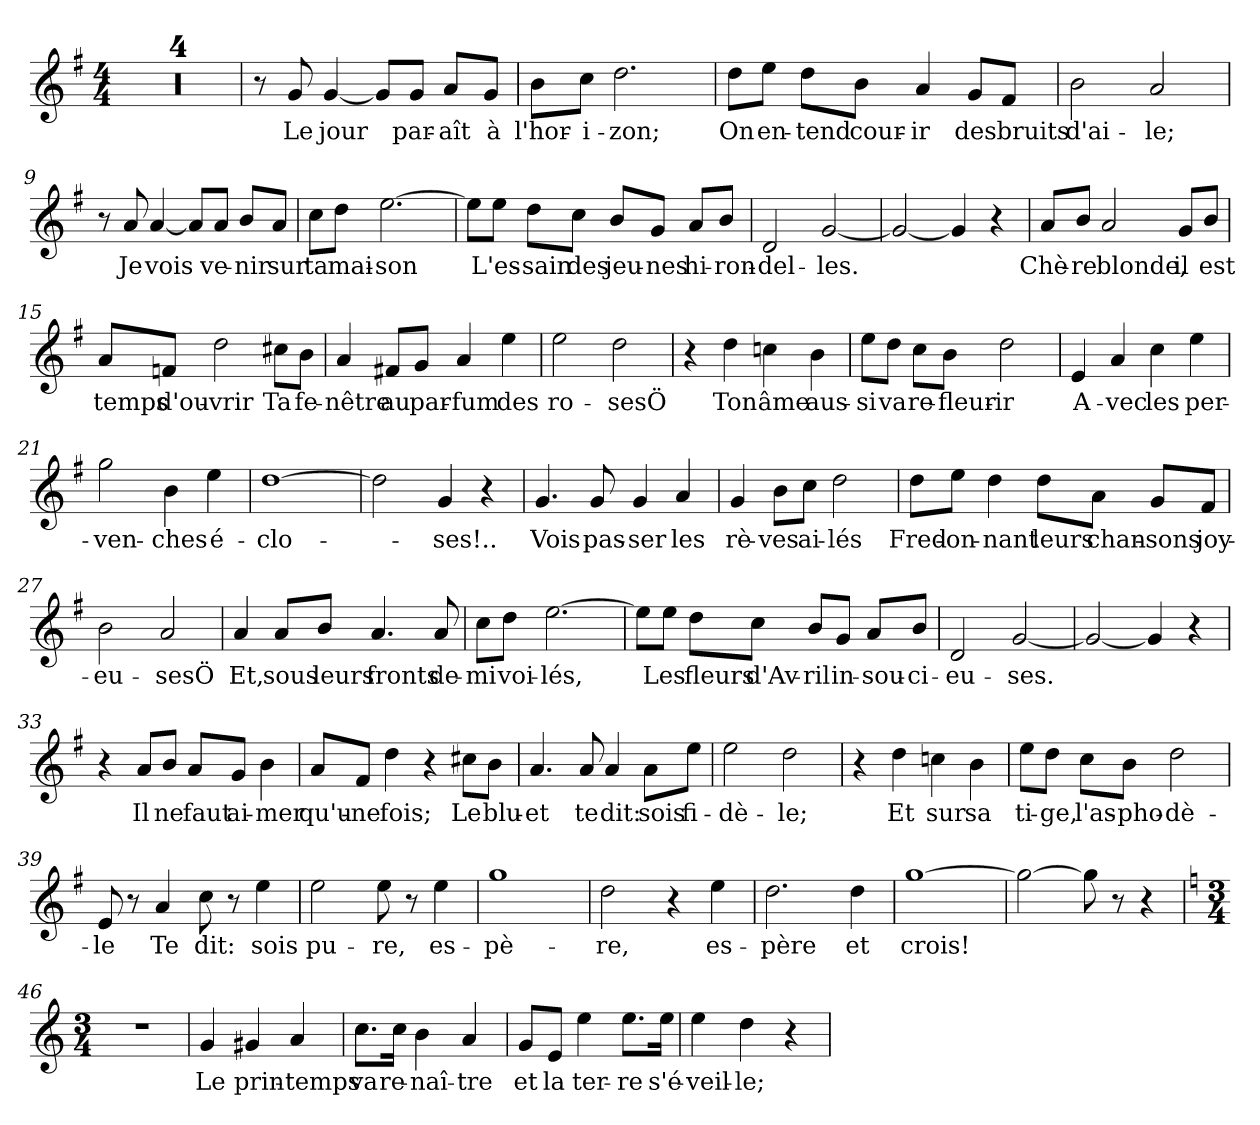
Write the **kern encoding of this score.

**kern	**text
*part1	*part1
*staff1	*staff1
*clefG2	*
*k[f#]	*
*M4/4	*
=1	=1
1r	.
=2	=2
1r	.
=3	=3
1r	.
=4	=4
1r	.
=5	=5
8r	.
!	!LO:LY:b
8g/	Le
!	!LO:LY:b
[4g/	jour
8g/L]	.
!	!LO:LY:b
8g/J	par-
!	!LO:LY:b
8a/L	-aît
!	!LO:LY:b
8g/J	à
=6	=6
!	!LO:LY:b
8b\L	l'hor-
!	!LO:LY:b
8cc\J	-i-
!	!LO:LY:b
2.dd\	-zon;
=7	=7
!	!LO:LY:b
8dd\L	On
!	!LO:LY:b
8ee\J	en-
!	!LO:LY:b
8dd\L	-tend
!	!LO:LY:b
8b\J	cour-
!	!LO:LY:b
4a/	-ir
!	!LO:LY:b
8g/L	des
!	!LO:LY:b
8f#/J	bruits
=8	=8
!	!LO:LY:b
2b\	d'ai-
!	!LO:LY:b
2a/	-le;
=9	=9
8r	.
!	!LO:LY:b
8a/	Je
!	!LO:LY:b
[4a/	vois
8a/L]	.
!	!LO:LY:b
8a/J	ve-
!	!LO:LY:b
8b/L	-nir
!	!LO:LY:b
8a/J	sur
!!LO:LB:g=z
=10	=10
!	!LO:LY:b
8cc\L	ta
!	!LO:LY:b
8dd\J	mai-
!	!LO:LY:b
[2.ee\	-son
=11	=11
8ee\L]	.
!	!LO:LY:b
8ee\J	L'es-
!	!LO:LY:b
8dd\L	-sain
!	!LO:LY:b
8cc\J	des
!	!LO:LY:b
8b/L	jeu-
!	!LO:LY:b
8g/J	-nes
!	!LO:LY:b
8a/L	hi-
!	!LO:LY:b
8b/J	-ron-
=12	=12
!	!LO:LY:b
2d/	-del-
!	!LO:LY:b
[2g/	-les.
=13	=13
2g/_	.
4g/]	.
4r	.
=14	=14
!	!LO:LY:b
8a/L	Chè-
!	!LO:LY:b
8b/J	-re
!	!LO:LY:b
2a/	blonde,
!	!LO:LY:b
8g/L	il
!	!LO:LY:b
8b/J	est
=15	=15
!	!LO:LY:b
8a/L	temps
!	!LO:LY:b
8fn/J	d'ou-
!	!LO:LY:b
2dd\	-vrir
!	!LO:LY:b
8cc#X\L	Ta
!	!LO:LY:b
8b\J	fe-
!!LO:LB:g=z
=16	=16
!	!LO:LY:b
4a/	-nêtre
!	!LO:LY:b
8f#X/L	au
!	!LO:LY:b
8g/J	par-
!	!LO:LY:b
4a/	-fum
!	!LO:LY:b
4ee\	des
=17	=17
!	!LO:LY:b
2ee\	ro-
!	!LO:LY:b
2dd\	-sesÖ
=18	=18
4r	.
!	!LO:LY:b
4dd\	Ton
!	!LO:LY:b
4ccn\	âme
!	!LO:LY:b
4b\	aus-
=19	=19
!	!LO:LY:b
8ee\L	-si
!	!LO:LY:b
8dd\J	va
!	!LO:LY:b
8cc\L	re-
!	!LO:LY:b
8b\J	-fleur-
!	!LO:LY:b
2dd\	-ir
=20	=20
!	!LO:LY:b
4e/	A-
!	!LO:LY:b
4a/	-vec
!	!LO:LY:b
4cc\	les
!	!LO:LY:b
4ee\	per-
=21	=21
!	!LO:LY:b
2gg\	-ven-
!	!LO:LY:b
4b\	-ches
!	!LO:LY:b
4ee\	é-
=22	=22
!	!LO:LY:b
[1dd	-clo-
=23	=23
2dd\]	.
!	!LO:LY:b
4g/	-ses!..
4r	.
!!LO:LB:g=z
=24	=24
!	!LO:LY:b
4.g/	Vois
!	!LO:LY:b
8g/	pas-
!	!LO:LY:b
4g/	-ser
!	!LO:LY:b
4a/	les
=25	=25
!	!LO:LY:b
4g/	rè-
!	!LO:LY:b
8b\L	-ves
!	!LO:LY:b
8cc\J	ai-
!	!LO:LY:b
2dd\	-lés
=26	=26
!	!LO:LY:b
8dd\L	Fred-
!	!LO:LY:b
8ee\J	-on-
!	!LO:LY:b
4dd\	-nant
!	!LO:LY:b
8dd\L	leurs
!	!LO:LY:b
8a\J	chan-
!	!LO:LY:b
8g/L	-sons
!	!LO:LY:b
8f#/J	joy-
=27	=27
!	!LO:LY:b
2b\	-eu-
!	!LO:LY:b
2a/	-sesÖ
=28	=28
!	!LO:LY:b
4a/	Et,
!	!LO:LY:b
8a/L	sous
!	!LO:LY:b
8b/J	leurs
!	!LO:LY:b
4.a/	fronts
!	!LO:LY:b
8a/	de-
=29	=29
!	!LO:LY:b
8cc\L	-mi
!	!LO:LY:b
8dd\J	voi-
!	!LO:LY:b
[2.ee\	-lés,
!!LO:LB:g=z
=30	=30
8ee\L]	.
!	!LO:LY:b
8ee\J	Les
!	!LO:LY:b
8dd\L	fleurs
!	!LO:LY:b
8cc\J	d'Av-
!	!LO:LY:b
8b/L	-ril
!	!LO:LY:b
8g/J	in-
!	!LO:LY:b
8a/L	-sou-
!	!LO:LY:b
8b/J	-ci-
=31	=31
!	!LO:LY:b
2d/	-eu-
!	!LO:LY:b
[2g/	-ses.
=32	=32
2g/_	.
4g/]	.
4r	.
=33	=33
4r	.
!	!LO:LY:b
8a/L	Il
!	!LO:LY:b
8b/J	ne
!	!LO:LY:b
8a/L	faut
!	!LO:LY:b
8g/J	ai-
!	!LO:LY:b
4b\	-mer
=34	=34
!	!LO:LY:b
8a/L	qu'u-
!	!LO:LY:b
8f#/J	-ne
!	!LO:LY:b
4dd\	fois;
4r	.
!	!LO:LY:b
8cc#X\L	Le
!	!LO:LY:b
8b\J	blu-
=35	=35
!	!LO:LY:b
4.a/	-et
!	!LO:LY:b
8a/	te
!	!LO:LY:b
4a/	dit:
!	!LO:LY:b
8a\L	sois
!	!LO:LY:b
8ee\J	fi-
=36	=36
!	!LO:LY:b
2ee\	-dè-
!	!LO:LY:b
2dd\	-le;
!!LO:LB:g=z
=37	=37
4r	.
!	!LO:LY:b
4dd\	Et
!	!LO:LY:b
4ccn\	sur
!	!LO:LY:b
4b\	sa
=38	=38
!	!LO:LY:b
8ee\L	ti-
!	!LO:LY:b
8dd\J	-ge,
!	!LO:LY:b
8cc\L	l'as-
!	!LO:LY:b
8b\J	-pho-
!	!LO:LY:b
2dd\	-dè-
=39	=39
!	!LO:LY:b
8e/	-le
8r	.
!	!LO:LY:b
4a/	Te
!	!LO:LY:b
8cc\	dit:
8r	.
!	!LO:LY:b
4ee\	sois
=40	=40
!	!LO:LY:b
2ee\	pu-
!	!LO:LY:b
8ee\	-re,
8r	.
!	!LO:LY:b
4ee\	es-
=41	=41
!	!LO:LY:b
1gg	-pè-
=42	=42
!	!LO:LY:b
2dd\	-re,
4r	.
!	!LO:LY:b
4ee\	es-
=43	=43
!	!LO:LY:b
2.dd\	-père
!	!LO:LY:b
4dd\	et
=44	=44
!	!LO:LY:b
[1gg	crois!
=45	=45
2gg\_	.
8gg\]	.
8r	.
4r	.
=46	=46
*k[]	*
*M3/4	*
2.r	.
!!LO:LB:g=z
=47	=47
!	!LO:LY:b
4g/	Le
!	!LO:LY:b
4g#X/	prin-
!	!LO:LY:b
4a/	-temps
=48	=48
!	!LO:LY:b
8.cc\L	va
!	!LO:LY:b
16cc\Jk	re-
!	!LO:LY:b
4b\	-naî-
!	!LO:LY:b
4a/	-tre
=49	=49
!	!LO:LY:b
8g/L	et
!	!LO:LY:b
8e/J	la
!	!LO:LY:b
4ee\	ter-
!	!LO:LY:b
8.ee\L	-re
!	!LO:LY:b
16ee\Jk	s'é-
=50	=50
!	!LO:LY:b
4ee\	-veil-
!	!LO:LY:b
4dd\	-le;
4r	.
=	=
*-	*-
